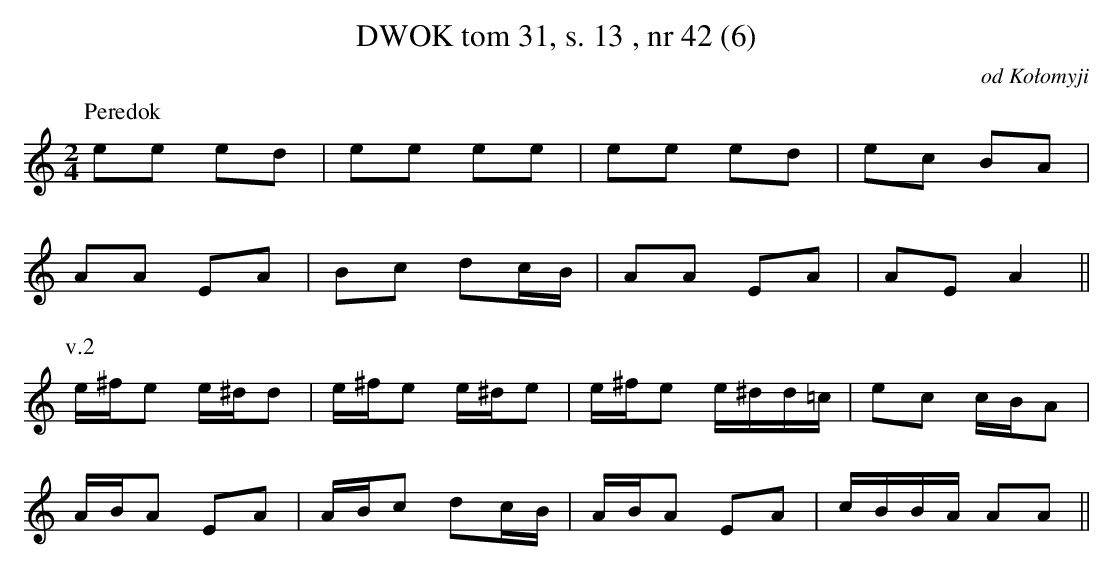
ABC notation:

X:1
T: DWOK tom 31, s. 13 , nr 42 (6)
O: od Kołomyji
L:1/16
M:2/4
K:C
P: Peredok
e2e2 e2d2|e2e2 e2e2| e2e2 e2d2|e2c2 B2A2|
A2A2 E2A2|B2c2 d2cB|A2A2 E2A2|A2E2 A4||
P:v.2
e^fe2 e^dd2|e^fe2 e^de2| e^fe2 e^dd=c|e2c2 cBA2|
ABA2 E2A2|ABc2 d2cB|ABA2 E2A2|cBBA A2A2||
